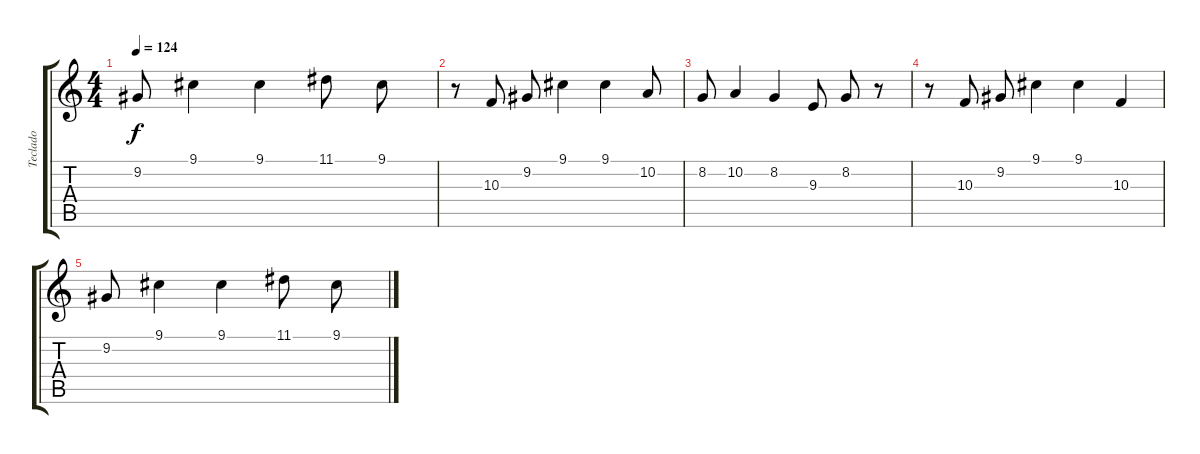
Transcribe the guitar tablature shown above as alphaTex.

\track ("Teclado" "Teclado") {instrument lead2sawtooth}
\staff {score tabs}
\tuning (E4 B3 G3 D3 A2 E2) {hide}
\ts (4 4)
\tempo 124
\clef g2
\ks c
9.2.8{dy f} 9.1.4 9.1.4 11.1.8 9.1.8 |
r.8 10.3.8 9.2.8 9.1.4 9.1.4 10.2.8 |
8.2.8 10.2.4 8.2.4 9.3.8 8.2.8 r.8 |
r.8 10.3.8 9.2.8 9.1.4 9.1.4 10.3.4 |
9.2.8 9.1.4 9.1.4 11.1.8 9.1.8
